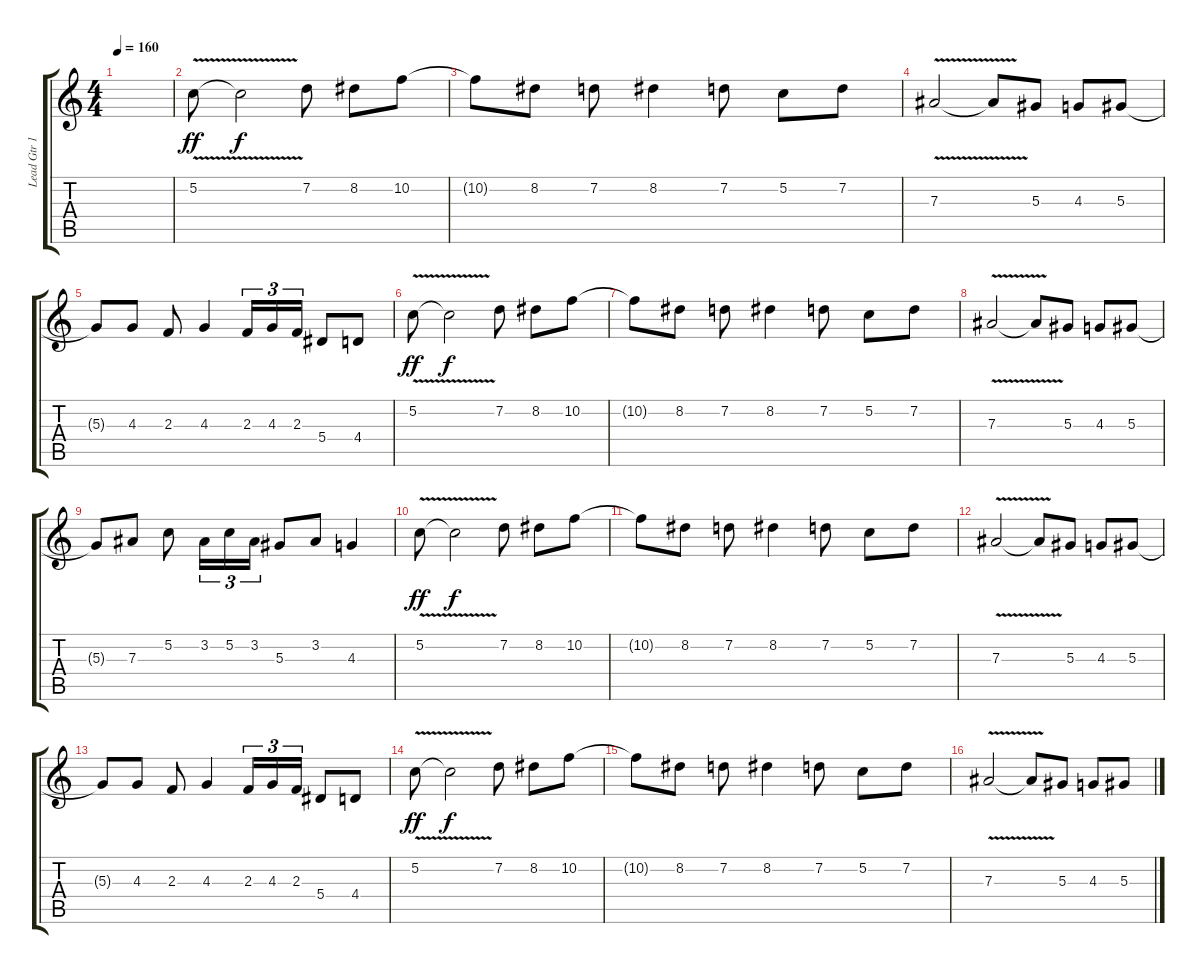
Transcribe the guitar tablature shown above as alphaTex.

\track ("Lead Gtr 1" "Lead Gtr 1") {instrument distortionguitar}
\staff {score tabs}
\tuning (C4 G3 Eb3 Bb2 F2 C2) {hide}
\ts (4 4)
\tempo 160
\clef g2
\ks c
|
5.2{v}.8{dy ff} 5.2{t}.2{dy f} 7.2.8 8.2.8 10.2.8 |
10.2{t}.8 8.2.8 7.2.8 8.2.4 7.2.8 5.2.8 7.2.8 |
7.3{v}.2 7.3{t}.8 5.3.8 4.3.8 5.3.8 |
5.3{t}.8 4.3.8 2.3.8 4.3.4 2.3.16{tu (3 2)} 4.3.16{tu (3 2)} 2.3.16{tu (3 2)} 5.4.8 4.4.8 |
5.2{v}.8{dy ff} 5.2{t}.2{dy f} 7.2.8 8.2.8 10.2.8 |
10.2{t}.8 8.2.8 7.2.8 8.2.4 7.2.8 5.2.8 7.2.8 |
7.3{v}.2 7.3{t}.8 5.3.8 4.3.8 5.3.8 |
5.3{t}.8 7.3.8 5.2.8 3.2.16{tu (3 2)} 5.2.16{tu (3 2)} 3.2.16{tu (3 2)} 5.3.8 3.2.8 4.3.4 |
5.2{v}.8{dy ff} 5.2{t}.2{dy f} 7.2.8 8.2.8 10.2.8 |
10.2{t}.8 8.2.8 7.2.8 8.2.4 7.2.8 5.2.8 7.2.8 |
7.3{v}.2 7.3{t}.8 5.3.8 4.3.8 5.3.8 |
5.3{t}.8 4.3.8 2.3.8 4.3.4 2.3.16{tu (3 2)} 4.3.16{tu (3 2)} 2.3.16{tu (3 2)} 5.4.8 4.4.8 |
5.2{v}.8{dy ff} 5.2{t}.2{dy f} 7.2.8 8.2.8 10.2.8 |
10.2{t}.8 8.2.8 7.2.8 8.2.4 7.2.8 5.2.8 7.2.8 |
7.3{v}.2 7.3{t}.8 5.3.8 4.3.8 5.3.8
